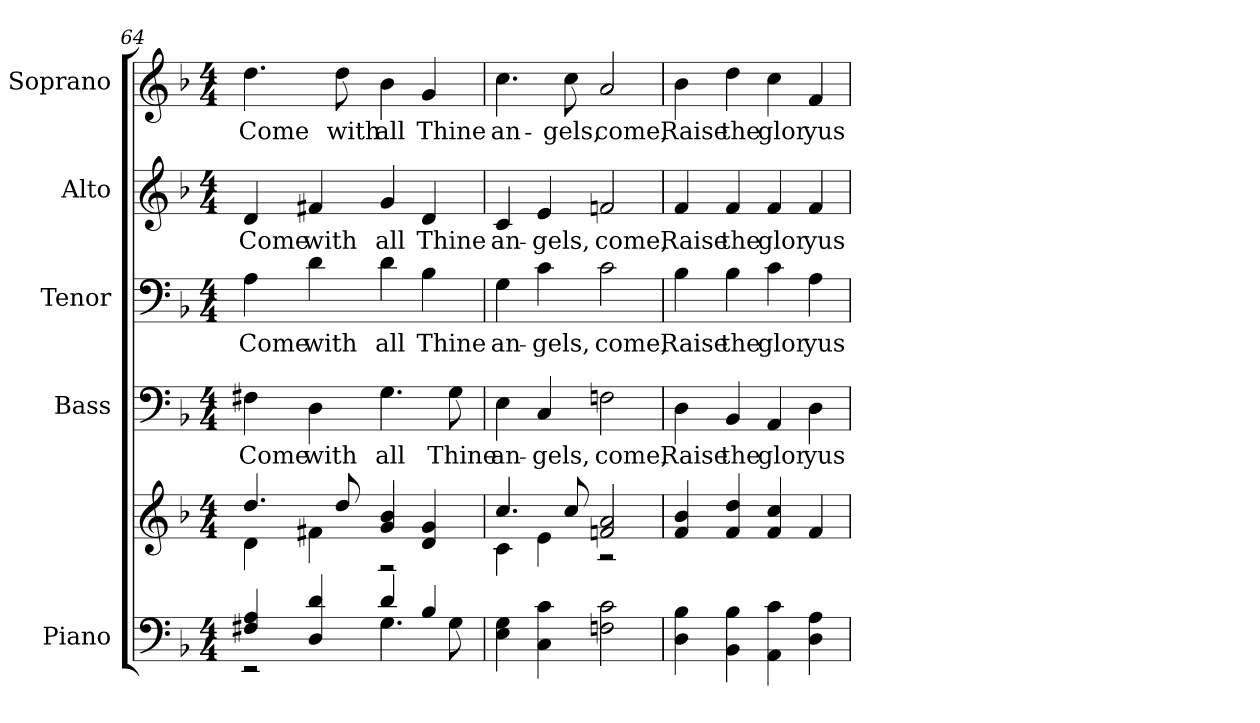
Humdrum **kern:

**kern	**kern	**kern	**text	**kern	**text	**kern	**text	**kern	**text
*part5	*part5	*part4	*part4	*part3	*part3	*part2	*part2	*part1	*part1
*staff6	*staff5	*staff4	*staff4	*staff3	*staff3	*staff2	*staff2	*staff1	*staff1
*I"Piano	*	*I"Bass	*	*I"Tenor	*	*I"Alto	*	*I"Soprano	*
*I'Pno.	*	*I'B.	*	*I'T.	*	*I'A.	*	*I'S.	*
*clefF4	*clefG2	*clefF4	*	*clefF4	*	*clefG2	*	*clefG2	*
*k[b-]	*k[b-]	*k[b-]	*	*k[b-]	*	*k[b-]	*	*k[b-]	*
*F:	*F:	*F:	*	*F:	*	*F:	*	*F:	*
*M4/4	*M4/4	*M4/4	*	*M4/4	*	*M4/4	*	*M4/4	*
=64	=64	=64	=64	=64	=64	=64	=64	=64	=64
*^	*^	*	*	*	*	*	*	*	*
!	!	!	!	!	!LO:LY:b:color=#000000	!	!	!	!	!	!
!	!	!	!	!	!	!	!LO:LY:b:color=#000000	!	!	!	!
!	!	!	!	!	!	!	!	!	!LO:LY:b:color=#000000	!	!
!	!	!	!	!	!	!	!	!	!	!	!LO:LY:b:color=#000000
4F#Xi/ 4Ai	2r	4.ddi/	4di\	4F#Xi\	Come	4Ai\	Come	4di/	Come	4.ddi\	Come
!	!	!	!	!	!LO:LY:b:color=#000000	!	!	!	!	!	!
!	!	!	!	!	!	!	!LO:LY:b:color=#000000	!	!	!	!
!	!	!	!	!	!	!	!	!	!LO:LY:b:color=#000000	!	!
4Di/ 4di	.	.	4f#Xi\	4Di\	with	4di\	with	4f#Xi/	with	.	.
!	!	!	!	!	!	!	!	!	!	!	!LO:LY:b:color=#000000
.	.	8ddi/	.	.	.	.	.	.	.	8ddi\	with
!	!	!	!	!	!LO:LY:b:color=#000000	!	!	!	!	!	!
!	!	!	!	!	!	!	!LO:LY:b:color=#000000	!	!	!	!
!	!	!	!	!	!	!	!	!	!LO:LY:b:color=#000000	!	!
!	!	!	!	!	!	!	!	!	!	!	!LO:LY:b:color=#000000
4di/	4.Gi\	4gi/ 4b-i	2r	4.Gi\	all	4di\	all	4gi/	all	4b-i\	all
!	!	!	!	!	!	!	!LO:LY:b:color=#000000	!	!	!	!
!	!	!	!	!	!	!	!	!	!LO:LY:b:color=#000000	!	!
!	!	!	!	!	!	!	!	!	!	!	!LO:LY:b:color=#000000
4B-i/	.	4di/ 4gi	.	.	.	4B-i\	Thine	4di/	Thine	4gi/	Thine
!	!	!	!	!	!LO:LY:b:color=#000000	!	!	!	!	!	!
.	8Gi\	.	.	8Gi\	Thine	.	.	.	.	.	.
*v	*v	*	*	*	*	*	*	*	*	*	*
!!LO:PB:g=z
=65	=65	=65	=65	=65	=65	=65	=65	=65	=65	=65
*^	*	*	*	*	*	*	*	*	*	*
!	!	!	!	!	!LO:LY:b:color=#000000	!	!	!	!	!	!
*v	*v	*	*	*	*	*	*	*	*	*	*
*^	*	*	*	*	*	*	*	*	*	*
!	!	!	!	!	!	!	!LO:LY:b:color=#000000	!	!	!	!
*v	*v	*	*	*	*	*	*	*	*	*	*
*^	*	*	*	*	*	*	*	*	*	*
!	!	!	!	!	!	!	!	!	!LO:LY:b:color=#000000	!	!
*v	*v	*	*	*	*	*	*	*	*	*	*
*^	*	*	*	*	*	*	*	*	*	*
!	!	!	!	!	!	!	!	!	!	!	!LO:LY:b:color=#000000
*v	*v	*	*	*	*	*	*	*	*	*	*
4Ei\ 4Gi	4.cci/	4ci\	4Ei\	an-	4Gi\	an-	4ci/	an-	4.cci\	an-
!	!	!	!	!LO:LY:b:color=#000000	!	!	!	!	!	!
!	!	!	!	!	!	!LO:LY:b:color=#000000	!	!	!	!
!	!	!	!	!	!	!	!	!LO:LY:b:color=#000000	!	!
4Ci\ 4ci	.	4ei\	4Ci/	-gels,	4ci\	-gels,	4ei/	-gels,	.	.
!	!	!	!	!	!	!	!	!	!	!LO:LY:b:color=#000000
.	8cci/	.	.	.	.	.	.	.	8cci\	-gels,
!	!	!	!	!LO:LY:b:color=#000000	!	!	!	!	!	!
!	!	!	!	!	!	!LO:LY:b:color=#000000	!	!	!	!
!	!	!	!	!	!	!	!	!LO:LY:b:color=#000000	!	!
!	!	!	!	!	!	!	!	!	!	!LO:LY:b:color=#000000
2Fni\ 2ci	2fni/ 2ai	2r	2Fni\	come,	2ci\	come,	2fni/	come,	2ai/	come,
*	*v	*v	*	*	*	*	*	*	*	*
=66	=66	=66	=66	=66	=66	=66	=66	=66	=66
*	*^	*	*	*	*	*	*	*	*
!	!	!	!	!LO:LY:b:color=#000000	!	!	!	!	!	!
*	*v	*v	*	*	*	*	*	*	*	*
*	*^	*	*	*	*	*	*	*	*
!	!	!	!	!	!	!LO:LY:b:color=#000000	!	!	!	!
*	*v	*v	*	*	*	*	*	*	*	*
*	*^	*	*	*	*	*	*	*	*
!	!	!	!	!	!	!	!	!LO:LY:b:color=#000000	!	!
*	*v	*v	*	*	*	*	*	*	*	*
*	*^	*	*	*	*	*	*	*	*
!	!	!	!	!	!	!	!	!	!	!LO:LY:b:color=#000000
*	*v	*v	*	*	*	*	*	*	*	*
4Di\ 4B-i	4fi/ 4b-i	4Di\	Raise	4B-i\	Raise	4fi/	Raise	4b-i\	Raise
!	!	!	!LO:LY:b:color=#000000	!	!	!	!	!	!
!	!	!	!	!	!LO:LY:b:color=#000000	!	!	!	!
!	!	!	!	!	!	!	!LO:LY:b:color=#000000	!	!
!	!	!	!	!	!	!	!	!	!LO:LY:b:color=#000000
4BB-i\ 4B-i	4fi/ 4ddi	4BB-i/	the	4B-i\	the	4fi/	the	4ddi\	the
!	!	!	!LO:LY:b:color=#000000	!	!	!	!	!	!
!	!	!	!	!	!LO:LY:b:color=#000000	!	!	!	!
!	!	!	!	!	!	!	!LO:LY:b:color=#000000	!	!
!	!	!	!	!	!	!	!	!	!LO:LY:b:color=#000000
4AAi\ 4ci	4fi/ 4cci	4AAi/	glor	4ci\	glor	4fi/	glor	4cci\	glor
!	!	!	!LO:LY:b:color=#000000	!	!	!	!	!	!
!	!	!	!	!	!LO:LY:b:color=#000000	!	!	!	!
!	!	!	!	!	!	!	!LO:LY:b:color=#000000	!	!
!	!	!	!	!	!	!	!	!	!LO:LY:b:color=#000000
4Di\ 4Ai	4fi/	4Di\	yus	4Ai\	yus	4fi/	yus	4fi/	yus
=	=	=	=	=	=	=	=	=	=
*-	*-	*-	*-	*-	*-	*-	*-	*-	*-
